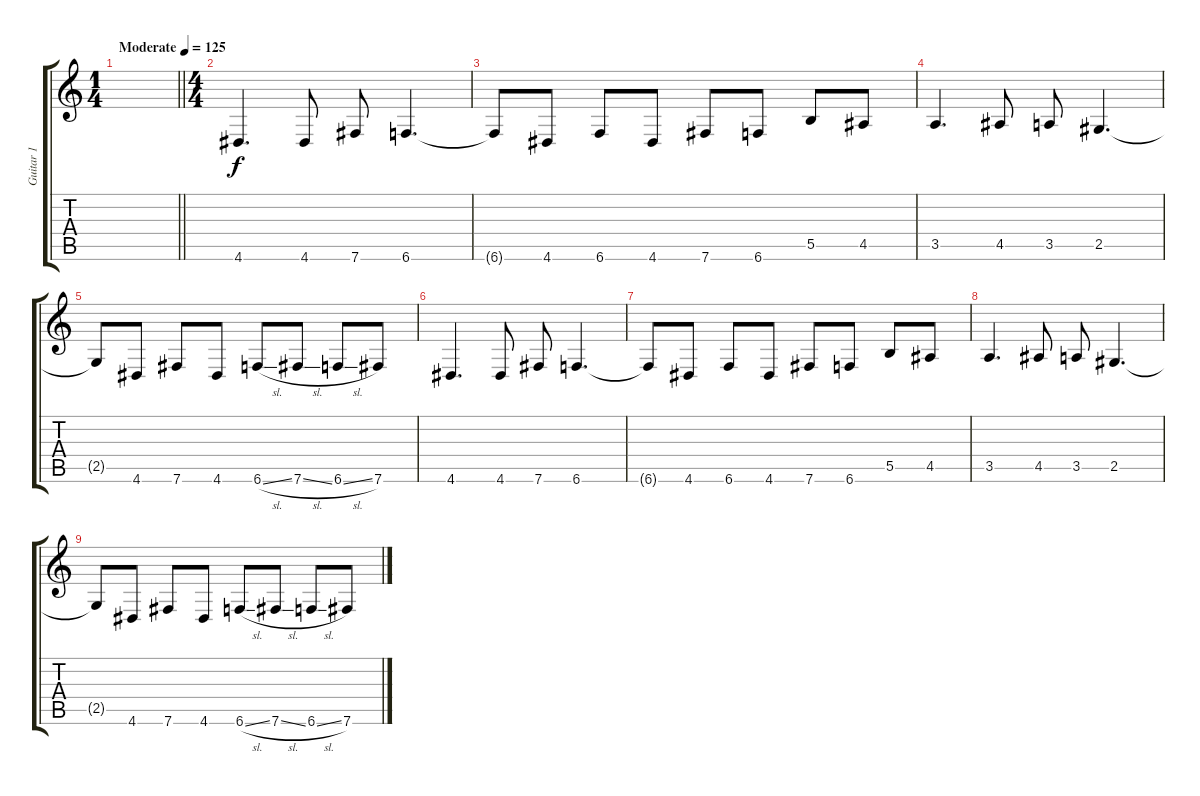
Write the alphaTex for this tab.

\track ("Guitar 1" "Guitar 1") {instrument distortionguitar}
\staff {score tabs}
\tuning (Db4 Ab3 E3 B2 Gb2 B1) {hide}
\ts (1 4)
\tempo (125 "Moderate")
\clef g2
\barLineRight lightlight
\ks c
|
\ts (4 4)
4.6.4{d} 4.6.8 7.6.8 6.6.4{d} |
6.6{t}.8 4.6.8 6.6.8 4.6.8 7.6.8 6.6.8 5.5.8 4.5.8 |
3.5.4{d} 4.5.8 3.5.8 2.5.4{d} |
2.5{t}.8 4.6.8 7.6.8 4.6.8 6.6{sl}.8 7.6{sl}.8 6.6{sl}.8 7.6.8 |
4.6.4{d} 4.6.8 7.6.8 6.6.4{d} |
6.6{t}.8 4.6.8 6.6.8 4.6.8 7.6.8 6.6.8 5.5.8 4.5.8 |
3.5.4{d} 4.5.8 3.5.8 2.5.4{d} |
2.5{t}.8 4.6.8 7.6.8 4.6.8 6.6{sl}.8 7.6{sl}.8 6.6{sl}.8 7.6.8
